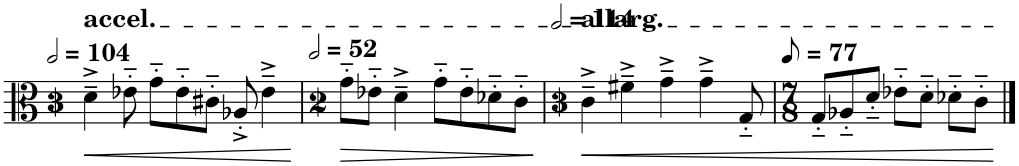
**kern	**dynam
*part1	*part1
*staff1	*staff1
*I"Viola	*
*I'Vla.	*
*clefC3	*
*k[]	*
*M9/8	*
*MM208	*
=1	=1
!LO:TX:a:t=accel.	!
!	!LO:HP:b
4d~^\	<
8e-X'~\	.
8g'~\L	.
8e-'~\	.
8c#X'~\J	.
8A-X'^/	.
4e-~^\	.
.	[
=2	=2
*M2/2	*
*MM104	*
!	!LO:HP:b
8g'~\L	>
8e-X'~\J	.
4d~^\	.
8g'~\L	.
8e-'~\	.
8d-X'~\	.
8c'~\J	.
.	]
=3	=3
*M9/8	*
*MM228	*
!LO:TX:a:t=allarg.	!
!	!LO:HP:b
4c~^\	<
4f#X~^\	.
4g~^\	.
4g~^\	.
8G'~/	.
=4	=4
*M7/8	*
*MM39	*
8G'~/L	.
8A-X'~/	.
8d'~/J	.
8e-X'~\L	.
8d'~\J	.
8d-X'~\L	.
8c'~\J	.
.	[
==	==
*-	*-
